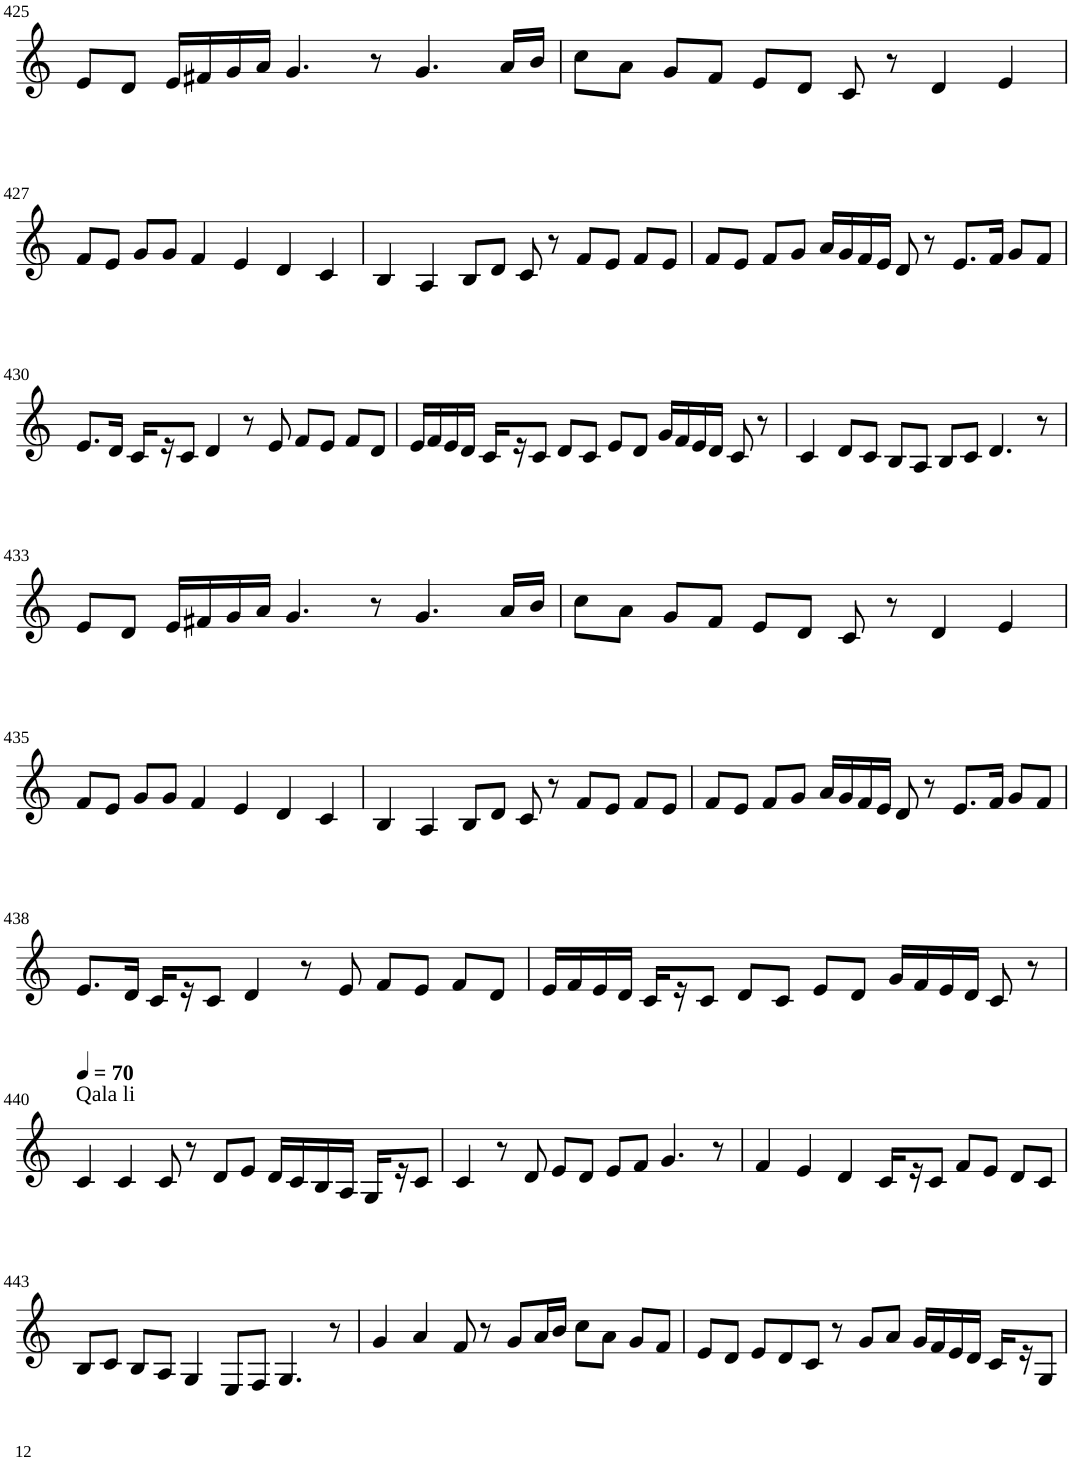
**kern
*part1
*staff1
*I"Violin
!!LO:PB:g=z
*clefG2
*k[]
*M6/4
=425
8e/L
8d/J
16e/LL
16f#X/
16g/
16a/JJ
4.g/
8r
4.g/
16a/LL
16b/JJ
=426
8cc\L
8a\J
8g/L
8f/J
8e/L
8d/J
8c/
8r
4d/
4e/
!!LO:LB:g=z
=427
8f/L
8e/J
8g/L
8g/J
4f/
4e/
4d/
4c/
=428
4B/
4A/
8B/L
8d/J
8c/
8r
8f/L
8e/J
8f/L
8e/J
=429
8f/L
8e/J
8f/L
8g/J
16a/LL
16g/
16f/
16e/JJ
8d/
8r
8.e/L
16f/Jk
8g/L
8f/J
!!LO:LB:g=z
=430
8.e/L
16d/Jk
16c/LL
16r
8c/J
4d/
8r
8e/
8f/L
8e/J
8f/L
8d/J
=431
16e/LL
16f/
16e/
16d/JJ
16c/LL
16r
8c/J
8d/L
8c/J
8e/L
8d/J
16g/LL
16f/
16e/
16d/JJ
8c/
8r
=432
4c/
8d/L
8c/J
8B/L
8A/J
8B/L
8c/J
4.d/
8r
!!LO:LB:g=z
=433
8e/L
8d/J
16e/LL
16f#X/
16g/
16a/JJ
4.g/
8r
4.g/
16a/LL
16b/JJ
=434
8cc\L
8a\J
8g/L
8f/J
8e/L
8d/J
8c/
8r
4d/
4e/
!!LO:LB:g=z
=435
8f/L
8e/J
8g/L
8g/J
4f/
4e/
4d/
4c/
=436
4B/
4A/
8B/L
8d/J
8c/
8r
8f/L
8e/J
8f/L
8e/J
=437
8f/L
8e/J
8f/L
8g/J
16a/LL
16g/
16f/
16e/JJ
8d/
8r
8.e/L
16f/Jk
8g/L
8f/J
!!LO:LB:g=z
=438
8.e/L
16d/Jk
16c/LL
16r
8c/J
4d/
8r
8e/
8f/L
8e/J
8f/L
8d/J
=439
16e/LL
16f/
16e/
16d/JJ
16c/LL
16r
8c/J
8d/L
8c/J
8e/L
8d/J
16g/LL
16f/
16e/
16d/JJ
8c/
8r
!!LO:LB:g=z
=440
*MM70
!LO:TX:a:t=Qala li
4c/
4c/
8c/
8r
8d/L
8e/J
16d/LL
16c/
16B/
16A/JJ
16G/LL
16r
8c/J
=441
4c/
8r
8d/
8e/L
8d/J
8e/L
8f/J
4.g/
8r
=442
4f/
4e/
4d/
16c/LL
16r
8c/J
8f/L
8e/J
8d/L
8c/J
!!LO:LB:g=z
=443
8B/L
8c/J
8B/L
8A/J
4G/
8E/L
8F/J
4.G/
8r
=444
4g/
4a/
8f/
8r
8g/L
16a/L
16b/JJ
8cc\L
8a\J
8g/L
8f/J
=445
8e/L
8d/J
8e/L
8d/
8c/J
8r
8g/L
8a/J
16g/LL
16f/
16e/
16d/JJ
16c/LL
16r
8G/J
=
*-
